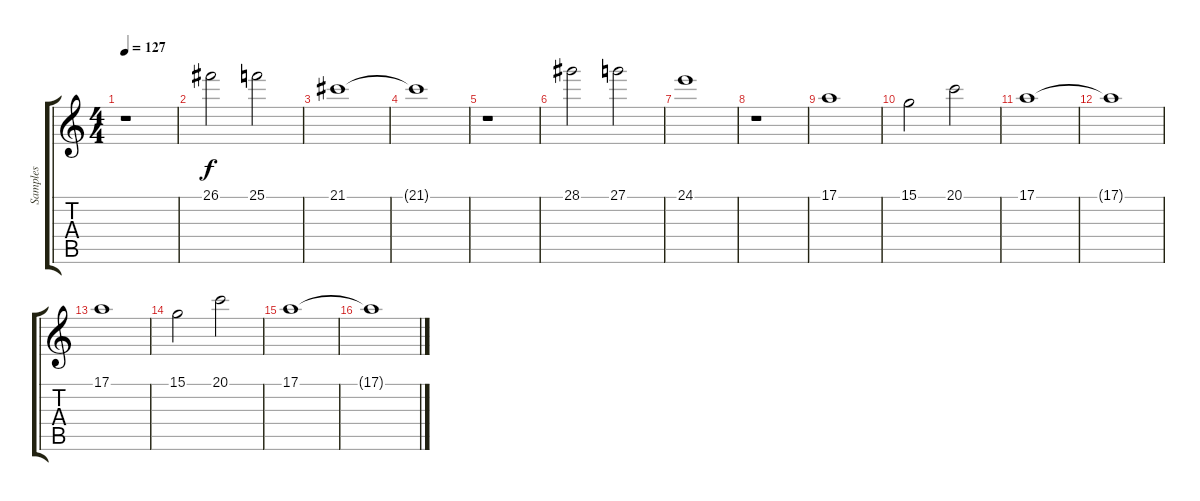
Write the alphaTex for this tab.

\track ("Samples" "Samples") {instrument stringensemble1}
\staff {score tabs}
\tuning (E4 B3 G3 D3 A2 E2) {hide}
\ts (4 4)
\tempo 127
\clef g2
\ks c
r.1{dy f} |
26.1.2 25.1.2 |
21.1.1 |
21.1{t}.1 |
r.1 |
28.1.2 27.1.2 |
24.1.1 |
r.1 |
17.1.1 |
15.1.2 20.1.2 |
17.1.1 |
17.1{t}.1 |
17.1.1 |
15.1.2 20.1.2 |
17.1.1 |
17.1{t}.1
